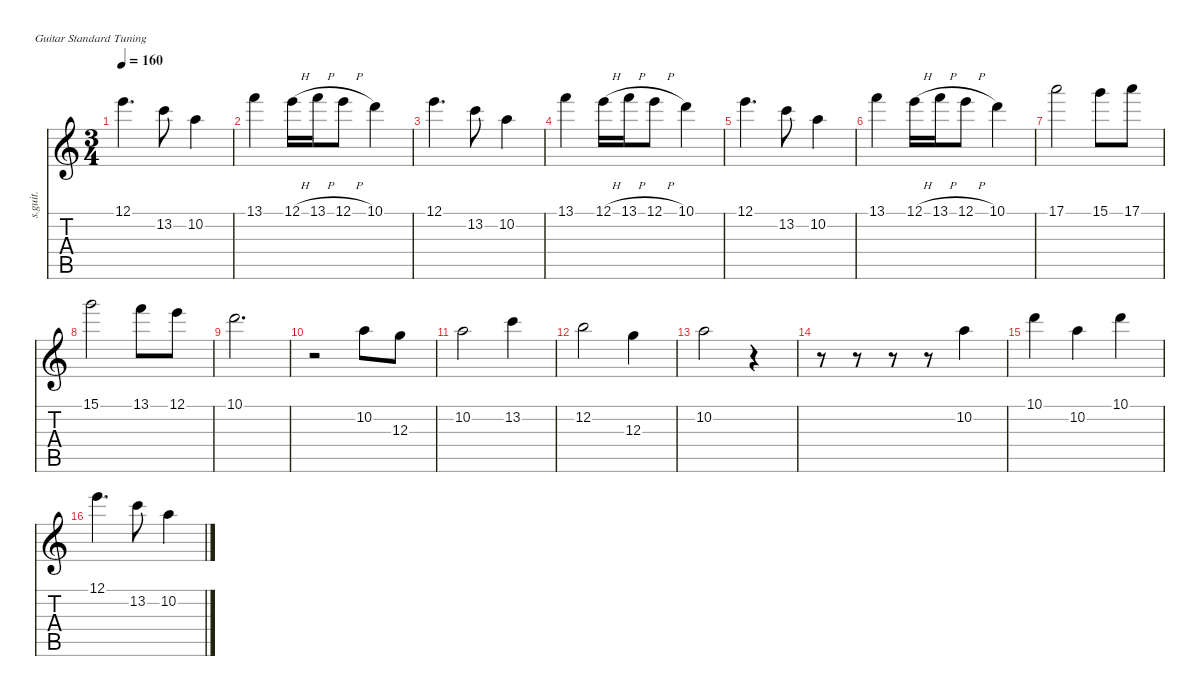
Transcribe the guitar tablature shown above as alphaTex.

\defaultSystemsLayout 4
\hideDynamics
\bracketExtendMode nobrackets
\otherSystemsTrackNameOrientation horizontal
\track ("Acoustic 2" "s.guit.") {instrument acousticguitarsteel}
\staff {score tabs}
\tuning (E4 B3 G3 D3 A2 E2)
\ts (3 4)
\tempo 160
\clef g2
\ks c
12.1.4{d dy f} 13.2.8 10.2.4 |
13.1.4 12.1{h}.16 13.1{h}.16 12.1{h}.8 10.1.4 |
12.1.4{d} 13.2.8 10.2.4 |
13.1.4 12.1{h}.16 13.1{h}.16 12.1{h}.8 10.1.4 |
12.1.4{d} 13.2.8 10.2.4 |
13.1.4 12.1{h}.16 13.1{h}.16 12.1{h}.8 10.1.4 |
17.1.2 15.1.8 17.1.8 |
15.1.2 13.1.8 12.1.8 |
10.1.2{d} |
r.2 10.2.8 12.3.8 |
10.2.2 13.2.4 |
12.2.2 12.3.4 |
10.2.2 r.4 |
r.8 r.8 r.8 r.8 10.2.4 |
10.1.4 10.2.4 10.1.4 |
12.1.4{d} 13.2.8 10.2.4
